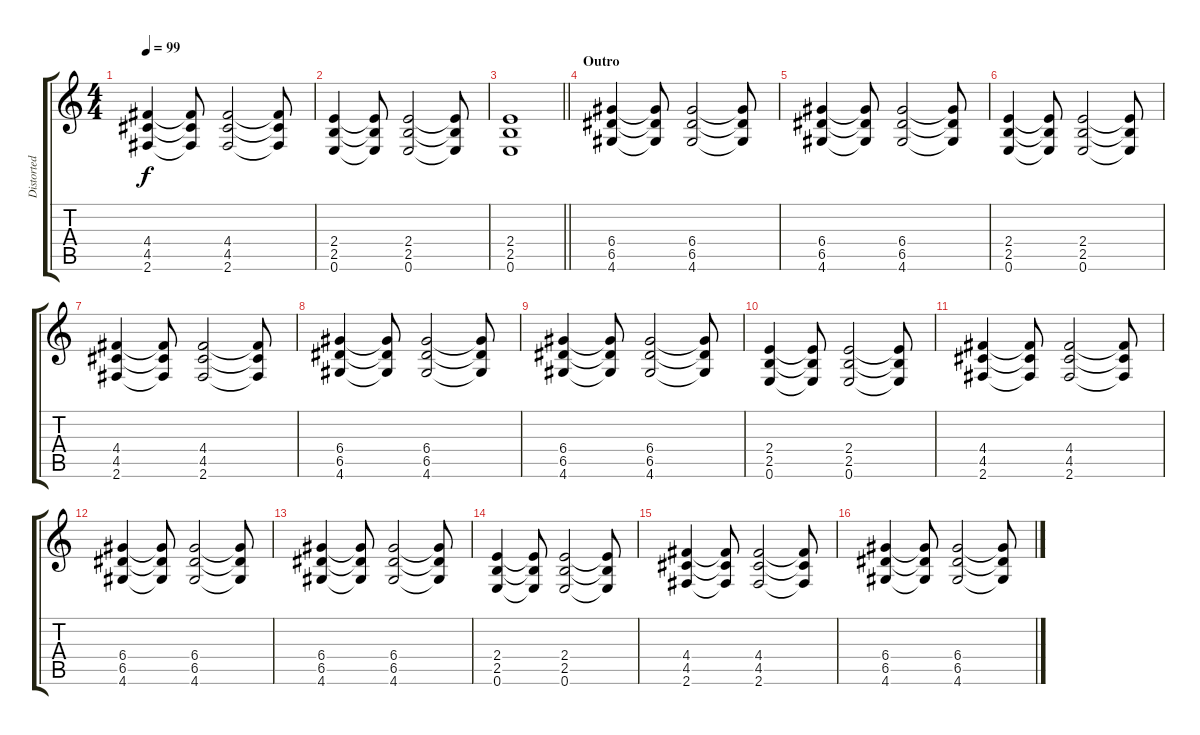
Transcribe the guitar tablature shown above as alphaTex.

\track ("Distorted 2" "Distorted ") {instrument distortionguitar}
\staff {score tabs}
\tuning (E4 B3 G3 D3 A2 E2) {hide}
\ts (4 4)
\tempo 99
\clef g2
\ks c
(4.4 4.5 2.6).4{dy f} (4.4{t} 4.5{t} 2.6{t}).8 (4.4 4.5 2.6).2 (4.4{t} 4.5{t} 2.6{t}).8 |
(2.4 2.5 0.6).4 (2.4{t} 2.5{t} 0.6{t}).8 (2.4 2.5 0.6).2 (2.4{t} 2.5{t} 0.6{t}).8 |
\barLineRight lightlight
(2.4 2.5 0.6).1 |
\section ("" "Outro")
(6.4 6.5 4.6).4 (6.4{t} 6.5{t} 4.6{t}).8 (6.4 6.5 4.6).2 (6.4{t} 6.5{t} 4.6{t}).8 |
(6.4 6.5 4.6).4 (6.4{t} 6.5{t} 4.6{t}).8 (6.4 6.5 4.6).2 (6.4{t} 6.5{t} 4.6{t}).8 |
(2.4 2.5 0.6).4 (2.4{t} 2.5{t} 0.6{t}).8 (2.4 2.5 0.6).2 (2.4{t} 2.5{t} 0.6{t}).8 |
(4.4 4.5 2.6).4 (4.4{t} 4.5{t} 2.6{t}).8 (4.4 4.5 2.6).2 (4.4{t} 4.5{t} 2.6{t}).8 |
(6.4 6.5 4.6).4 (6.4{t} 6.5{t} 4.6{t}).8 (6.4 6.5 4.6).2 (6.4{t} 6.5{t} 4.6{t}).8 |
(6.4 6.5 4.6).4 (6.4{t} 6.5{t} 4.6{t}).8 (6.4 6.5 4.6).2 (6.4{t} 6.5{t} 4.6{t}).8 |
(2.4 2.5 0.6).4 (2.4{t} 2.5{t} 0.6{t}).8 (2.4 2.5 0.6).2 (2.4{t} 2.5{t} 0.6{t}).8 |
(4.4 4.5 2.6).4 (4.4{t} 4.5{t} 2.6{t}).8 (4.4 4.5 2.6).2 (4.4{t} 4.5{t} 2.6{t}).8 |
(6.4 6.5 4.6).4 (6.4{t} 6.5{t} 4.6{t}).8 (6.4 6.5 4.6).2 (6.4{t} 6.5{t} 4.6{t}).8 |
(6.4 6.5 4.6).4 (6.4{t} 6.5{t} 4.6{t}).8 (6.4 6.5 4.6).2 (6.4{t} 6.5{t} 4.6{t}).8 |
(2.4 2.5 0.6).4 (2.4{t} 2.5{t} 0.6{t}).8 (2.4 2.5 0.6).2 (2.4{t} 2.5{t} 0.6{t}).8 |
(4.4 4.5 2.6).4 (4.4{t} 4.5{t} 2.6{t}).8 (4.4 4.5 2.6).2 (4.4{t} 4.5{t} 2.6{t}).8 |
(6.4 6.5 4.6).4 (6.4{t} 6.5{t} 4.6{t}).8 (6.4 6.5 4.6).2 (6.4{t} 6.5{t} 4.6{t}).8
